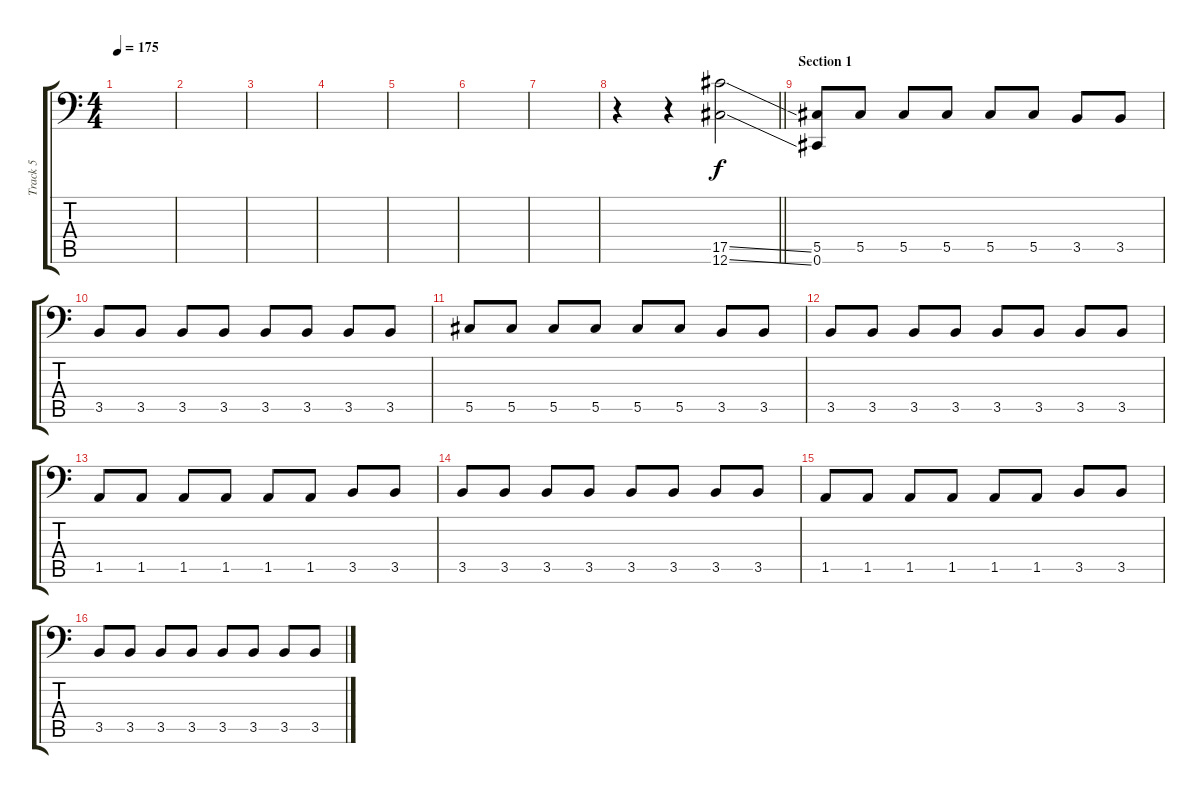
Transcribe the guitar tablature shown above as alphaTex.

\track ("Track 5" "Track 5") {instrument electricbasspick}
\staff {score tabs}
\tuning (Eb3 Bb2 Gb2 Db2 Ab1 Db1) {hide}
\ts (4 4)
\tempo 175
\clef f4
\ks c
|
|
|
|
|
|
|
\barLineRight lightlight
r.4 r.4 (17.5{ss} 12.6{ss}).2 |
\section ("" "Section 1")
(5.5 0.6).8 5.5.8 5.5.8 5.5.8 5.5.8 5.5.8 3.5.8 3.5.8 |
3.5.8 3.5.8 3.5.8 3.5.8 3.5.8 3.5.8 3.5.8 3.5.8 |
5.5.8 5.5.8 5.5.8 5.5.8 5.5.8 5.5.8 3.5.8 3.5.8 |
3.5.8 3.5.8 3.5.8 3.5.8 3.5.8 3.5.8 3.5.8 3.5.8 |
1.5.8 1.5.8 1.5.8 1.5.8 1.5.8 1.5.8 3.5.8 3.5.8 |
3.5.8 3.5.8 3.5.8 3.5.8 3.5.8 3.5.8 3.5.8 3.5.8 |
1.5.8 1.5.8 1.5.8 1.5.8 1.5.8 1.5.8 3.5.8 3.5.8 |
3.5.8 3.5.8 3.5.8 3.5.8 3.5.8 3.5.8 3.5.8 3.5.8
